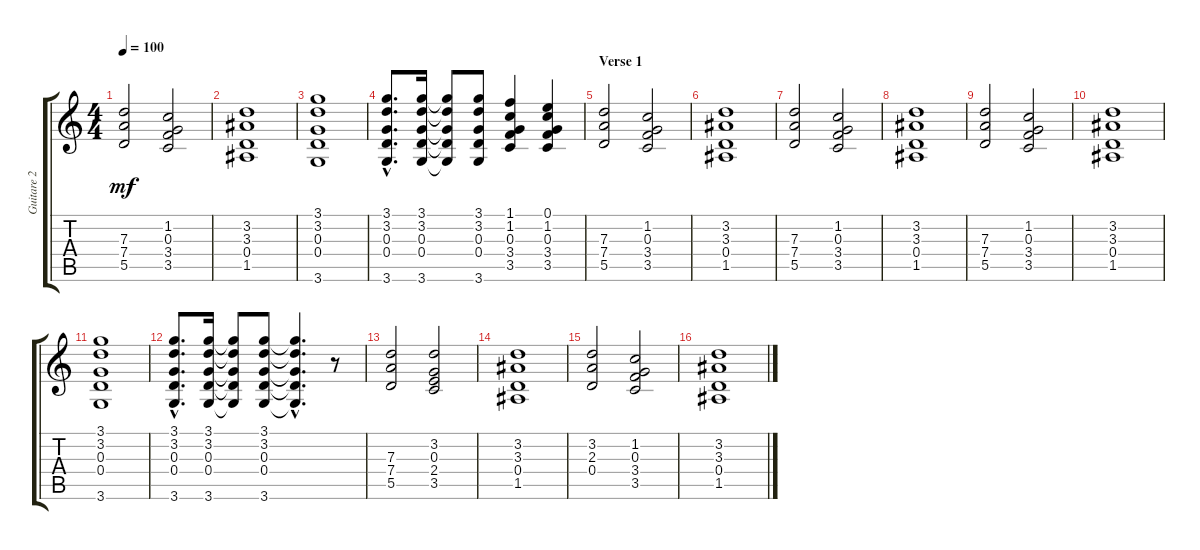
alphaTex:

\track ("Guitare 2" "Guitare 2") {instrument distortionguitar}
\staff {score tabs}
\tuning (E4 B3 G3 D3 A2 E2) {hide}
\ts (4 4)
\tempo 100
\clef g2
\ks c
(7.3 7.4 5.5).2{dy mf} (1.2 0.3 3.4 3.5).2 |
(3.2 3.3 0.4 1.5).1 |
(3.1 3.2 0.3 0.4 3.6).1 |
(3.1{hac} 3.2{hac} 0.3{hac} 0.4{hac} 3.6{hac}).8{d} (3.1 3.2 0.3 0.4 3.6).16 (3.1{t} 3.2{t} 0.3{t} 0.4{t} 3.6{t}).8 (3.1 3.2 0.3 0.4 3.6).8 (1.1 1.2 0.3 3.4 3.5).4 (0.1 1.2 0.3 3.4 3.5).4 |
\section ("" "Verse 1")
(7.3 7.4 5.5).2 (1.2 0.3 3.4 3.5).2 |
(3.2 3.3 0.4 1.5).1 |
(7.3 7.4 5.5).2 (1.2 0.3 3.4 3.5).2 |
(3.2 3.3 0.4 1.5).1 |
(7.3 7.4 5.5).2 (1.2 0.3 3.4 3.5).2 |
(3.2 3.3 0.4 1.5).1 |
(3.1 3.2 0.3 0.4 3.6).1 |
(3.1{hac} 3.2{hac} 0.3{hac} 0.4{hac} 3.6{hac}).8{d} (3.1 3.2 0.3 0.4 3.6).16 (3.1{t} 3.2{t} 0.3{t} 0.4{t} 3.6{t}).8 (3.1 3.2 0.3 0.4 3.6).8 (3.1{hac t} 3.2{hac t} 0.3{hac t} 0.4{hac t} 3.6{hac t}).4{d} r.8 |
(7.3 7.4 5.5).2 (3.2 0.3 2.4 3.5).2 |
(3.2 3.3 0.4 1.5).1 |
(3.2 2.3 0.4).2 (1.2 0.3 3.4 3.5).2 |
(3.2 3.3 0.4 1.5).1
